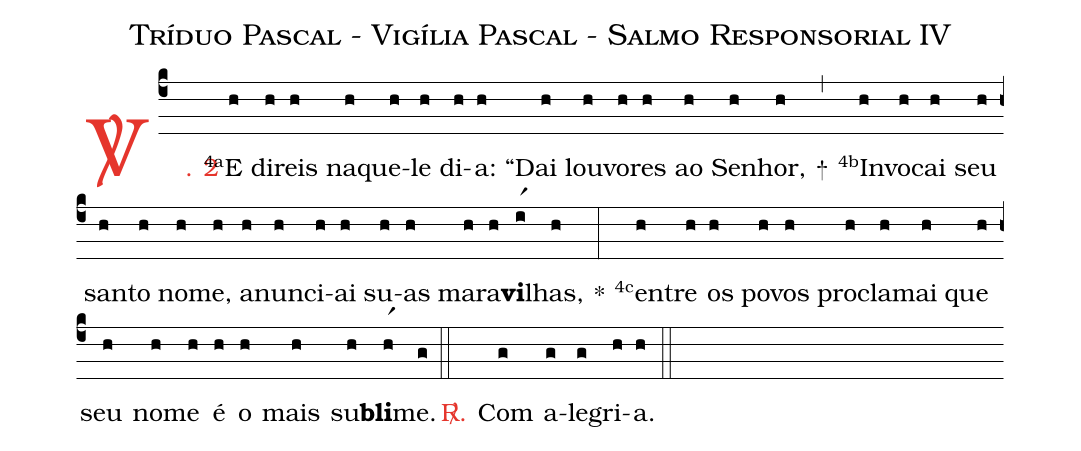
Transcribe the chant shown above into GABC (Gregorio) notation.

name: Tríduo Pascal - Vigília Pascal - Salmo Responsorial IV;
%%
(c4)

<c><sp>V/</sp>. 2</c>() <v>\VSup{4a}</v>E(h) di(h)reis(h) na(h)que(h)le(h) di(h)a:(h) ``Dai(h) lou(h)vo(h)res(h) ao(h) Se(h)nhor,(h) +(,)
<v>\VSup{4b}</v>In(h)vo(h)cai(h) seu(h) san(h)to(h) no(h)me,(h) a(h)nun(h)ci(h)ai(h) su(h)as(h) ma(h)ra(h)<b>vi</b>(ir1)lhas,(h) *(:)
<v>\VSup{4c}</v>en(h)tre(h) os(h) po(h)vos(h) pro(h)cla(h)mai(h) que(h) seu(h) no(h)me(h) é(h) o(h) mais(h) su(h)<b>bli</b>(hr1)me.(g)

(::)

<nlba><c><sp>R/</sp>.</c>() Com</nlba>(g) a(g)le(g)gri(h)a.(h)

(::)
